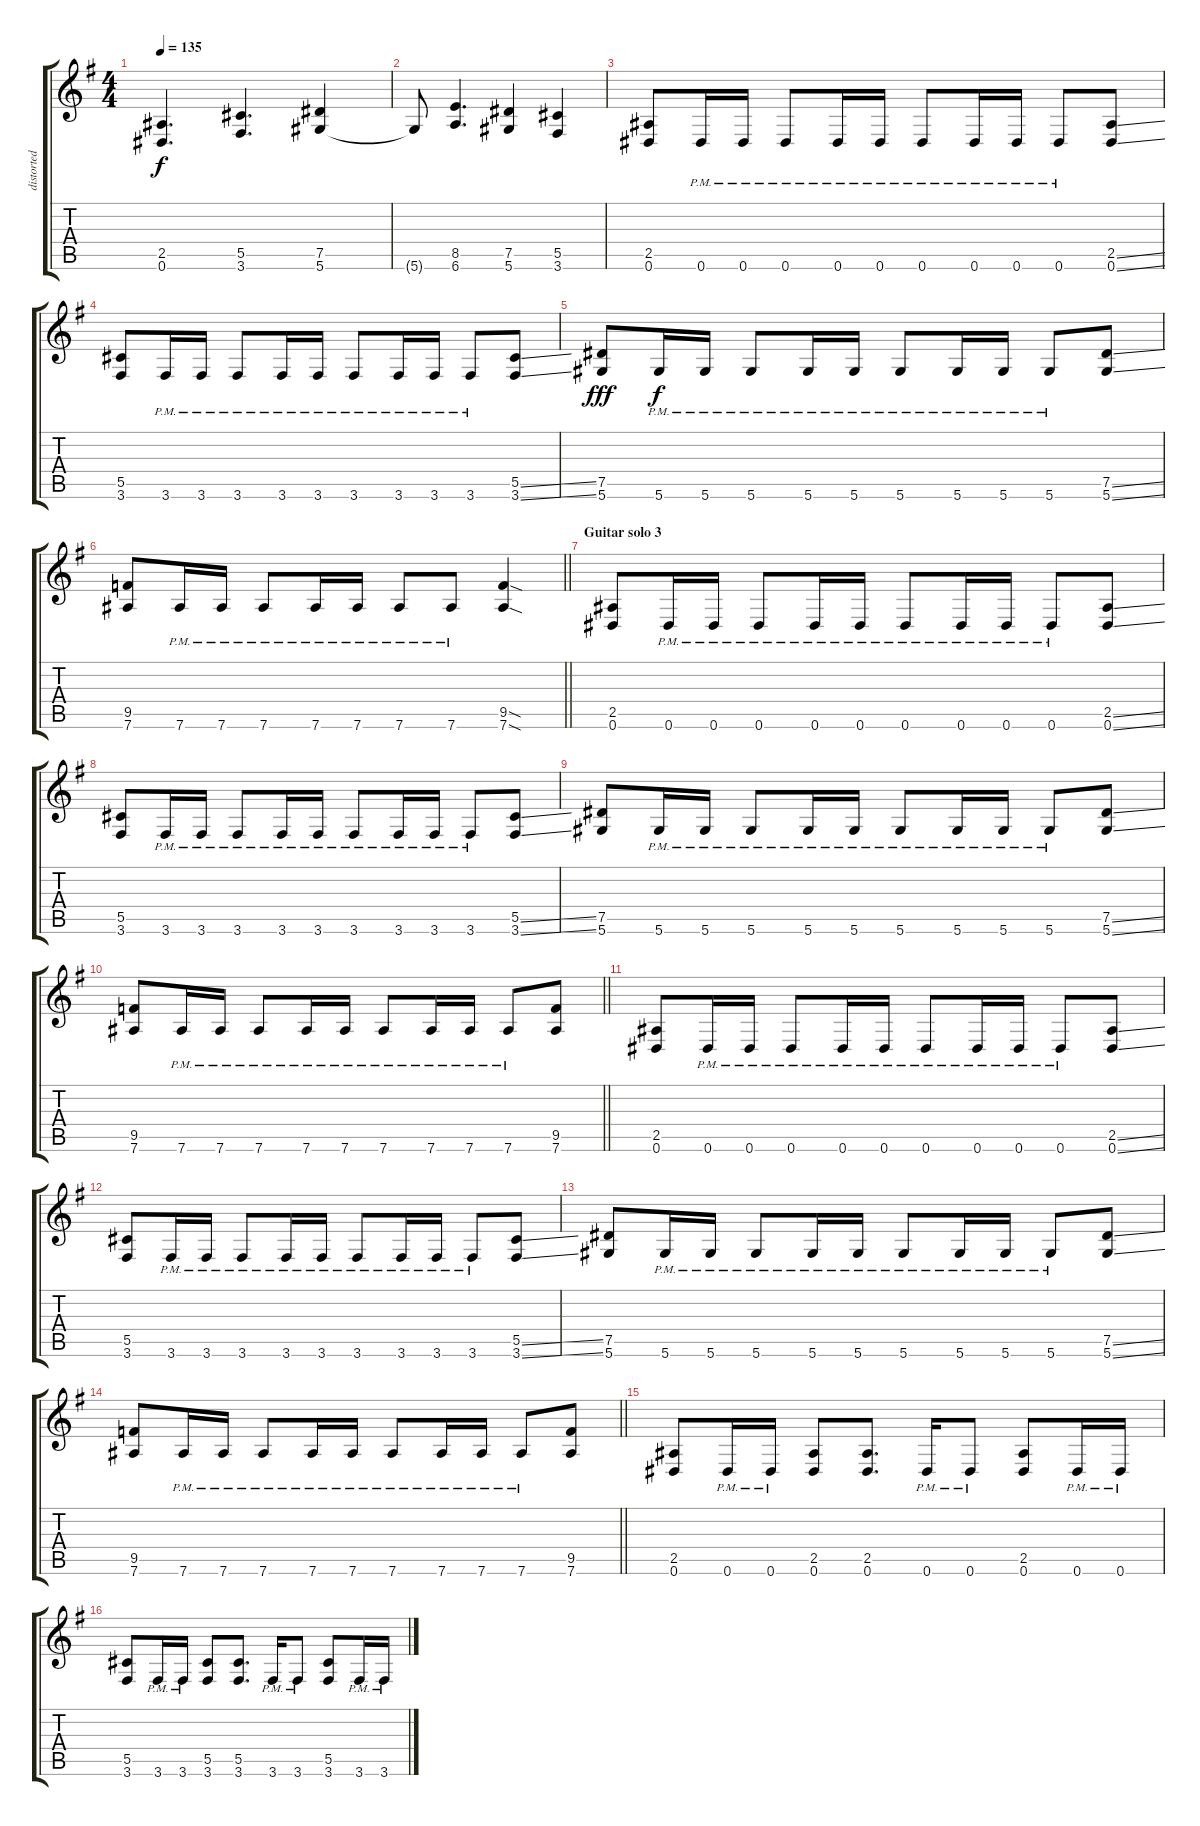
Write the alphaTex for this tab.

\track ("distorted guitar" "distorted ") {instrument distortionguitar}
\staff {score tabs}
\tuning (Eb4 Bb3 Gb3 Db3 Ab2 Eb2) {hide}
\ts (4 4)
\tempo 135
\clef g2
\ks eminor
(2.5 0.6).4{d dy f} (5.5 3.6).4{d} (7.5 5.6).4 |
5.6{t}.8 (8.5 6.6).4{d} (7.5 5.6).4 (5.5 3.6).4 |
(2.5 0.6).8 0.6{pm}.16 0.6{pm}.16 0.6{pm}.8 0.6{pm}.16 0.6{pm}.16 0.6{pm}.8 0.6{pm}.16 0.6{pm}.16 0.6{pm}.8 (2.5{ss} 0.6{ss}).8 |
(5.5 3.6).8 3.6{pm}.16 3.6{pm}.16 3.6{pm}.8 3.6{pm}.16 3.6{pm}.16 3.6{pm}.8 3.6{pm}.16 3.6{pm}.16 3.6{pm}.8 (5.5{ss} 3.6{ss}).8 |
(7.5 5.6).8{dy fff} 5.6{pm}.16{dy f} 5.6{pm}.16 5.6{pm}.8 5.6{pm}.16 5.6{pm}.16 5.6{pm}.8 5.6{pm}.16 5.6{pm}.16 5.6{pm}.8 (7.5{ss} 5.6{ss}).8 |
\barLineRight lightlight
(9.5 7.6).8 7.6{pm}.16 7.6{pm}.16 7.6{pm}.8 7.6{pm}.16 7.6{pm}.16 7.6{pm}.8 7.6{pm}.8 (9.5{sod} 7.6{sod}).4 |
\section ("" "Guitar solo 3")
(2.5 0.6).8 0.6{pm}.16 0.6{pm}.16 0.6{pm}.8 0.6{pm}.16 0.6{pm}.16 0.6{pm}.8 0.6{pm}.16 0.6{pm}.16 0.6{pm}.8 (2.5{ss} 0.6{ss}).8 |
(5.5 3.6).8 3.6{pm}.16 3.6{pm}.16 3.6{pm}.8 3.6{pm}.16 3.6{pm}.16 3.6{pm}.8 3.6{pm}.16 3.6{pm}.16 3.6{pm}.8 (5.5{ss} 3.6{ss}).8 |
(7.5 5.6).8 5.6{pm}.16 5.6{pm}.16 5.6{pm}.8 5.6{pm}.16 5.6{pm}.16 5.6{pm}.8 5.6{pm}.16 5.6{pm}.16 5.6{pm}.8 (7.5{ss} 5.6{ss}).8 |
\barLineRight lightlight
(9.5 7.6).8 7.6{pm}.16 7.6{pm}.16 7.6{pm}.8 7.6{pm}.16 7.6{pm}.16 7.6{pm}.8 7.6{pm}.16 7.6{pm}.16 7.6{pm}.8 (9.5 7.6).8 |
(2.5 0.6).8 0.6{pm}.16 0.6{pm}.16 0.6{pm}.8 0.6{pm}.16 0.6{pm}.16 0.6{pm}.8 0.6{pm}.16 0.6{pm}.16 0.6{pm}.8 (2.5{ss} 0.6{ss}).8 |
(5.5 3.6).8 3.6{pm}.16 3.6{pm}.16 3.6{pm}.8 3.6{pm}.16 3.6{pm}.16 3.6{pm}.8 3.6{pm}.16 3.6{pm}.16 3.6{pm}.8 (5.5{ss} 3.6{ss}).8 |
(7.5 5.6).8 5.6{pm}.16 5.6{pm}.16 5.6{pm}.8 5.6{pm}.16 5.6{pm}.16 5.6{pm}.8 5.6{pm}.16 5.6{pm}.16 5.6{pm}.8 (7.5{ss} 5.6{ss}).8 |
\barLineRight lightlight
(9.5 7.6).8 7.6{pm}.16 7.6{pm}.16 7.6{pm}.8 7.6{pm}.16 7.6{pm}.16 7.6{pm}.8 7.6{pm}.16 7.6{pm}.16 7.6{pm}.8 (9.5 7.6).8 |
(2.5 0.6).8 0.6{pm}.16 0.6{pm}.16 (2.5 0.6).8 (2.5 0.6).8{d} 0.6{pm}.16 0.6{pm}.8 (2.5 0.6).8 0.6{pm}.16 0.6{pm}.16 |
(5.5 3.6).8 3.6{pm}.16 3.6{pm}.16 (5.5 3.6).8 (5.5 3.6).8{d} 3.6{pm}.16 3.6{pm}.8 (5.5 3.6).8 3.6{pm}.16 3.6{pm}.16
